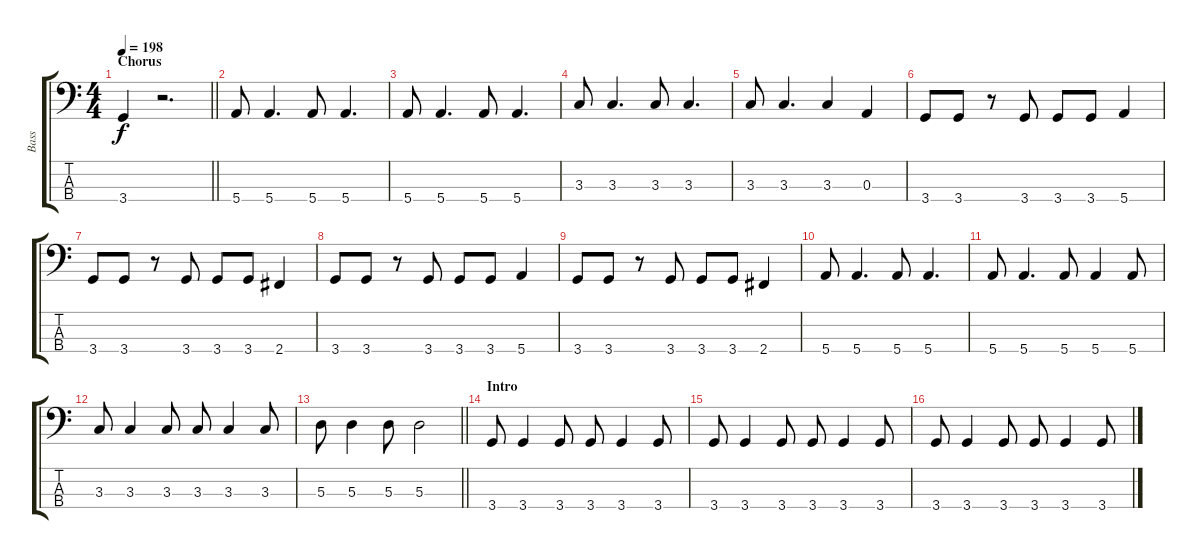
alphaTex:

\track ("Bass" "Bass") {instrument electricbassfinger}
\staff {score tabs}
\tuning (G2 D2 A1 E1) {hide}
\ts (4 4)
\section ("" "Chorus")
\tempo 198
\clef f4
\barLineRight lightlight
\ks c
3.4.4{dy f} r.2{d} |
\section ("" "")
5.4.8 5.4.4{d} 5.4.8 5.4.4{d} |
5.4.8 5.4.4{d} 5.4.8 5.4.4{d} |
3.3.8 3.3.4{d} 3.3.8 3.3.4{d} |
3.3.8 3.3.4{d} 3.3.4 0.3.4 |
3.4.8 3.4.8 r.8 3.4.8 3.4.8 3.4.8 5.4.4 |
3.4.8 3.4.8 r.8 3.4.8 3.4.8 3.4.8 2.4.4 |
3.4.8 3.4.8 r.8 3.4.8 3.4.8 3.4.8 5.4.4 |
3.4.8 3.4.8 r.8 3.4.8 3.4.8 3.4.8 2.4.4 |
5.4.8 5.4.4{d} 5.4.8 5.4.4{d} |
5.4.8 5.4.4{d} 5.4.8 5.4.4 5.4.8 |
3.3.8 3.3.4 3.3.8 3.3.8 3.3.4 3.3.8 |
\barLineRight lightlight
5.3.8 5.3.4 5.3.8 5.3.2 |
\section ("" "Intro")
3.4.8 3.4.4 3.4.8 3.4.8 3.4.4 3.4.8 |
3.4.8 3.4.4 3.4.8 3.4.8 3.4.4 3.4.8 |
3.4.8 3.4.4 3.4.8 3.4.8 3.4.4 3.4.8
